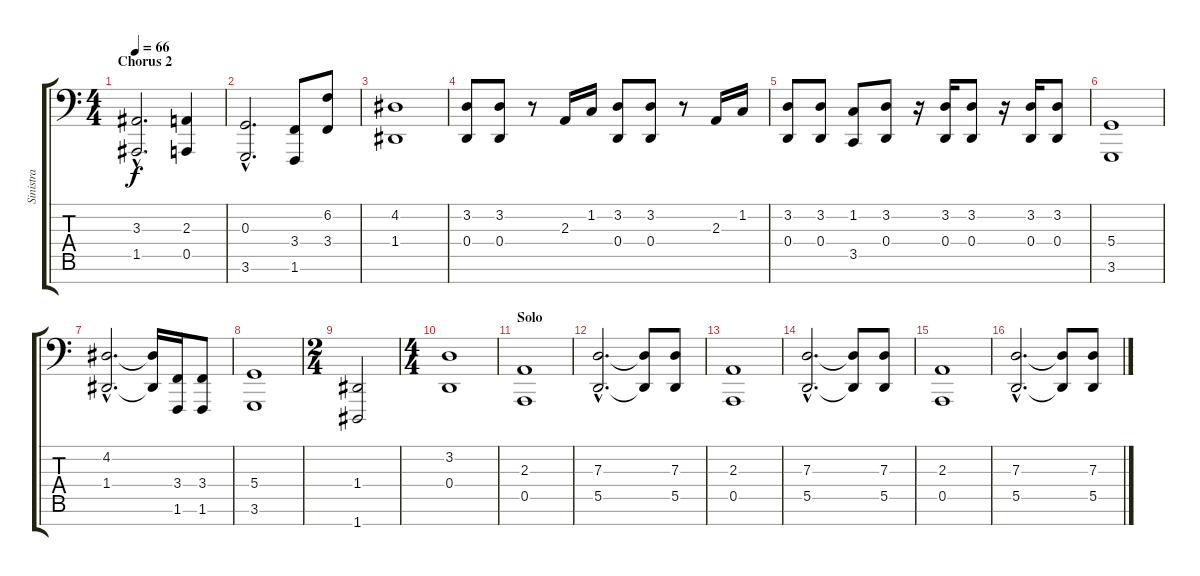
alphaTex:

\track ("Sinistra" "Sinistra") {instrument electricgrandpiano}
\staff {score tabs}
\tuning (E3 B2 G2 D2 A1 E1 D1) {hide}
\ts (4 4)
\section ("" "Chorus 2")
\tempo 66
\clef f4
\ks c
(3.3{hac} 1.5{hac}).2{d dy f} (2.3 0.5).4 |
(0.3{hac} 3.6{hac}).2{d} (3.4 1.6).8 (6.2 3.4).8 |
(4.2 1.4).1 |
(3.2 0.4).8 (3.2 0.4).8 r.8 2.3.16 1.2.16 (3.2 0.4).8 (3.2 0.4).8 r.8 2.3.16 1.2.16 |
(3.2 0.4).8 (3.2 0.4).8 (1.2 3.5).8 (3.2 0.4).8 r.16 (3.2 0.4).16 (3.2 0.4).8 r.16 (3.2 0.4).16 (3.2 0.4).8 |
(5.4 3.6).1 |
(4.2{hac} 1.4{hac}).2{d} (4.2{t} 1.4{t}).16 (3.4 1.6).16 (3.4 1.6).8 |
(5.4 3.6).1 |
\ts (2 4)
(1.4 1.7).2 |
\ts (4 4)
(3.2 0.4).1 |
\section ("" "Solo")
(2.3 0.5).1 |
(7.3{hac} 5.5{hac}).2{d} (7.3{t} 5.5{t}).8 (7.3 5.5).8 |
(2.3 0.5).1 |
(7.3{hac} 5.5{hac}).2{d} (7.3{t} 5.5{t}).8 (7.3 5.5).8 |
(2.3 0.5).1 |
(7.3{hac} 5.5{hac}).2{d} (7.3{t} 5.5{t}).8 (7.3 5.5).8
